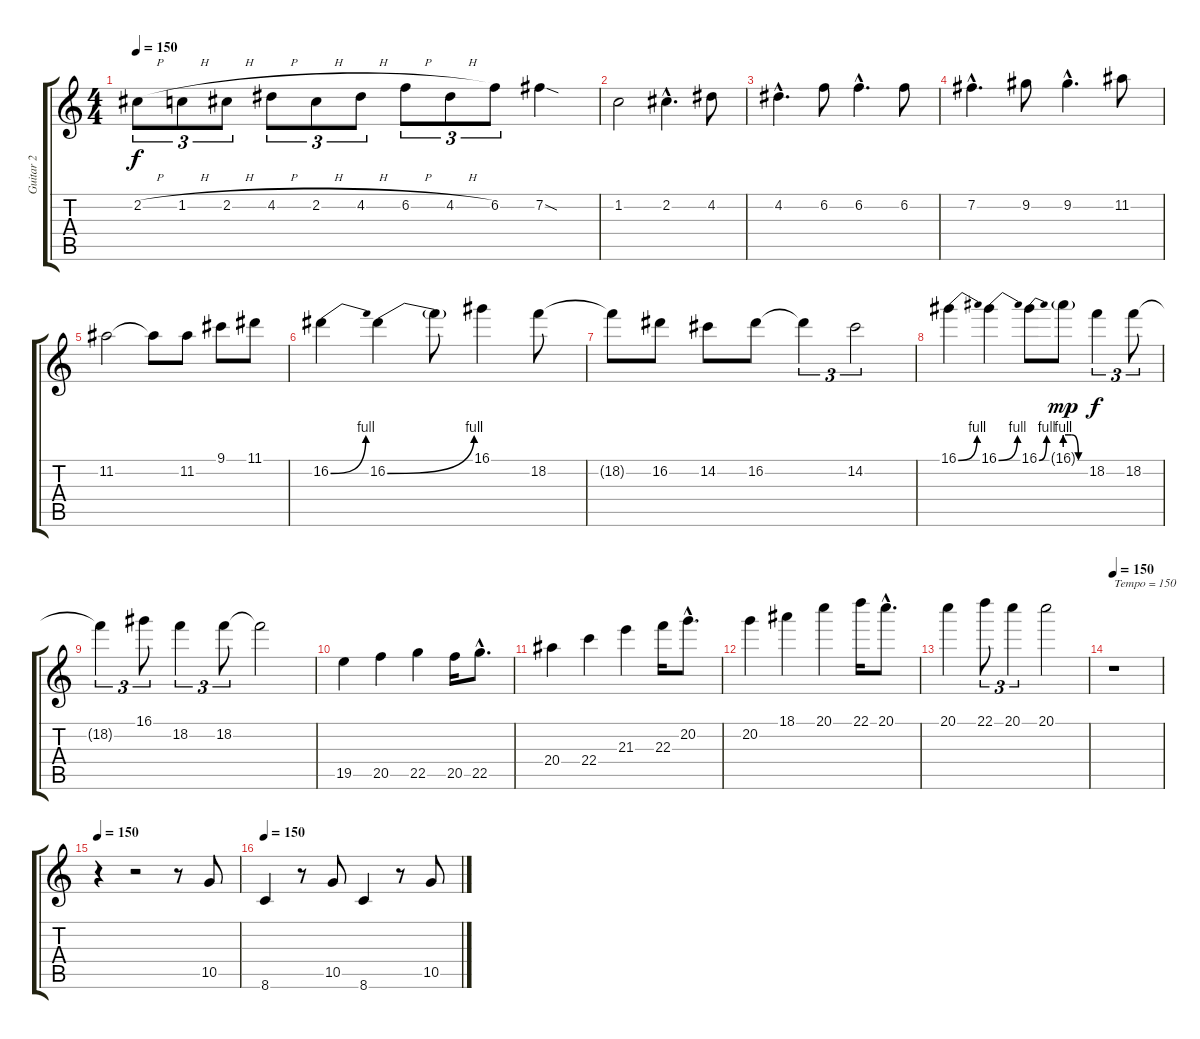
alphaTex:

\track ("Guitar 2" "Guitar 2") {instrument distortionguitar}
\staff {score tabs}
\tuning (E4 B3 G3 D3 A2 E2) {hide}
\ts (4 4)
\tempo 150
\clef g2
\ks c
2.2{h}.8{tu (3 2) dy f} 1.2{h}.8{tu (3 2)} 2.2{h}.8{tu (3 2)} 4.2{h}.8{tu (3 2)} 2.2{h}.8{tu (3 2)} 4.2{h}.8{tu (3 2)} 6.2{h}.8{tu (3 2)} 4.2{h}.8{tu (3 2)} 6.2.8{tu (3 2)} 7.2{sod}.4 |
1.2.2 2.2{hac}.4{d} 4.2.8 |
4.2{hac}.4{d} 6.2.8 6.2{hac}.4{d} 6.2.8 |
7.2{hac}.4{d} 9.2.8 9.2{hac}.4{d} 11.2.8 |
11.2.2 11.2{t}.8 11.2.8 9.1.8 11.1.8 |
16.2{be (bend 0 0 60 4)}.4 16.2{be (bend 0 0 60 4)}.4 16.2{t}.8 16.1.4 18.2.8 |
18.2{t}.8 16.2.8 14.2.8 16.2.8 16.2{t}.4{tu (3 2)} 14.2.2{tu (3 2)} |
16.1{be (bend 0 0 60 4)}.4 16.1{be (bend 0 0 60 4)}.4 16.1{be (bend 0 0 60 4)}.8 16.1{be (custom 0 4 20 4 40 0 60 0) g}.8{dy mp} 18.2.4{tu (3 2) dy f} 18.2.8{tu (3 2)} |
18.2{t}.4{tu (3 2)} 16.1.8{tu (3 2)} 18.2.4{tu (3 2)} 18.2.8{tu (3 2)} 18.2{t}.2 |
19.5.4 20.5.4 22.5.4 20.5.16 22.5{hac}.8{d} |
20.4.4 22.4.4 21.3.4 22.3.16 20.2{hac}.8{d} |
20.2.4 18.1.4 20.1.4 22.1.16 20.1{hac}.8{d} |
20.1.4 22.1.8{tu (3 2)} 20.1.4{tu (3 2)} 20.1.2 |
\tempo 150
r.1{txt "Tempo = 150"} |
\tempo 150
r.4 r.2 r.8 10.5.8 |
\tempo 150
8.6.4 r.8 10.5.8 8.6.4 r.8 10.5.8
